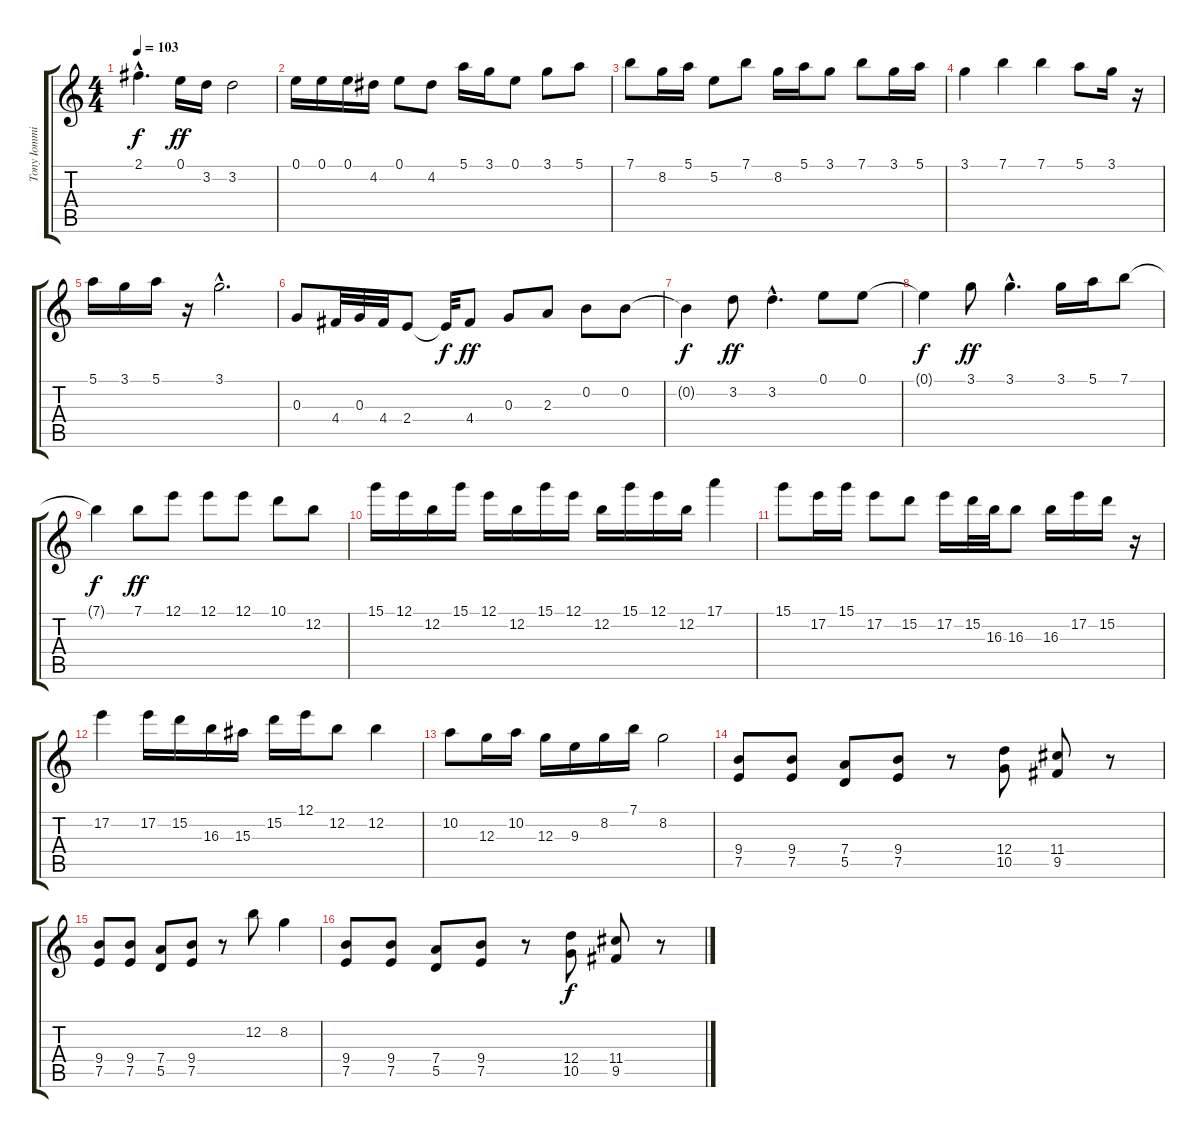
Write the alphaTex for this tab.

\track ("Tony Iommi" "Tony Iommi") {instrument distortionguitar}
\staff {score tabs}
\tuning (E4 B3 G3 D3 A2 E2) {hide}
\ts (4 4)
\tempo 103
\clef g2
\ks c
2.1{hac t}.4{d dy f} 0.1.16{dy ff} 3.2.16 3.2.2 |
0.1.16 0.1.16 0.1.16 4.2.16 0.1.8 4.2.8 5.1.16 3.1.16 0.1.8 3.1.8 5.1.8 |
7.1.8 8.2.16 5.1.16 5.2.8 7.1.8 8.2.16 5.1.16 3.1.8 7.1.8 3.1.16 5.1.16 |
3.1.4 7.1.4 7.1.4 5.1.8 3.1.16 r.16 |
5.1.16 3.1.16 5.1.16 r.16 3.1{hac}.2{d} |
0.3.8 4.4.32 0.3.32 4.4.32 2.4.8 2.4{t}.32{dy f} 4.4.8{dy ff} 0.3.8 2.3.8 0.2.8 0.2.8 |
0.2{t}.4{dy f} 3.2.8{dy ff} 3.2{hac}.4{d} 0.1.8 0.1.8 |
0.1{t}.4{dy f} 3.1.8{dy ff} 3.1{hac}.4{d} 3.1.16 5.1.16 7.1.8 |
7.1{t}.4{dy f} 7.1.8{dy ff} 12.1.8 12.1.8 12.1.8 10.1.8 12.2.8 |
15.1.16 12.1.16 12.2.16 15.1.16 12.1.16 12.2.16 15.1.16 12.1.16 12.2.16 15.1.16 12.1.16 12.2.16 17.1.4 |
15.1.8 17.2.16 15.1.16 17.2.8 15.2.8 17.2.16 15.2.32 16.3.32 16.3.8 16.3.16 17.2.16 15.2.16 r.16 |
17.2.4 17.2.16 15.2.16 16.3.16 15.3.16 15.2.16 12.1.16 12.2.8 12.2.4 |
10.2.8 12.3.16 10.2.16 12.3.16 9.3.16 8.2.16 7.1.16 8.2.2 |
(9.4 7.5).8 (9.4 7.5).8 (7.4 5.5).8 (9.4 7.5).8 r.8 (12.4 10.5).8 (11.4 9.5).8 r.8 |
(9.4 7.5).8 (9.4 7.5).8 (7.4 5.5).8 (9.4 7.5).8 r.8 12.2.8 8.2.4 |
(9.4 7.5).8 (9.4 7.5).8 (7.4 5.5).8 (9.4 7.5).8 r.8 (12.4 10.5).8{dy f} (11.4 9.5).8 r.8
